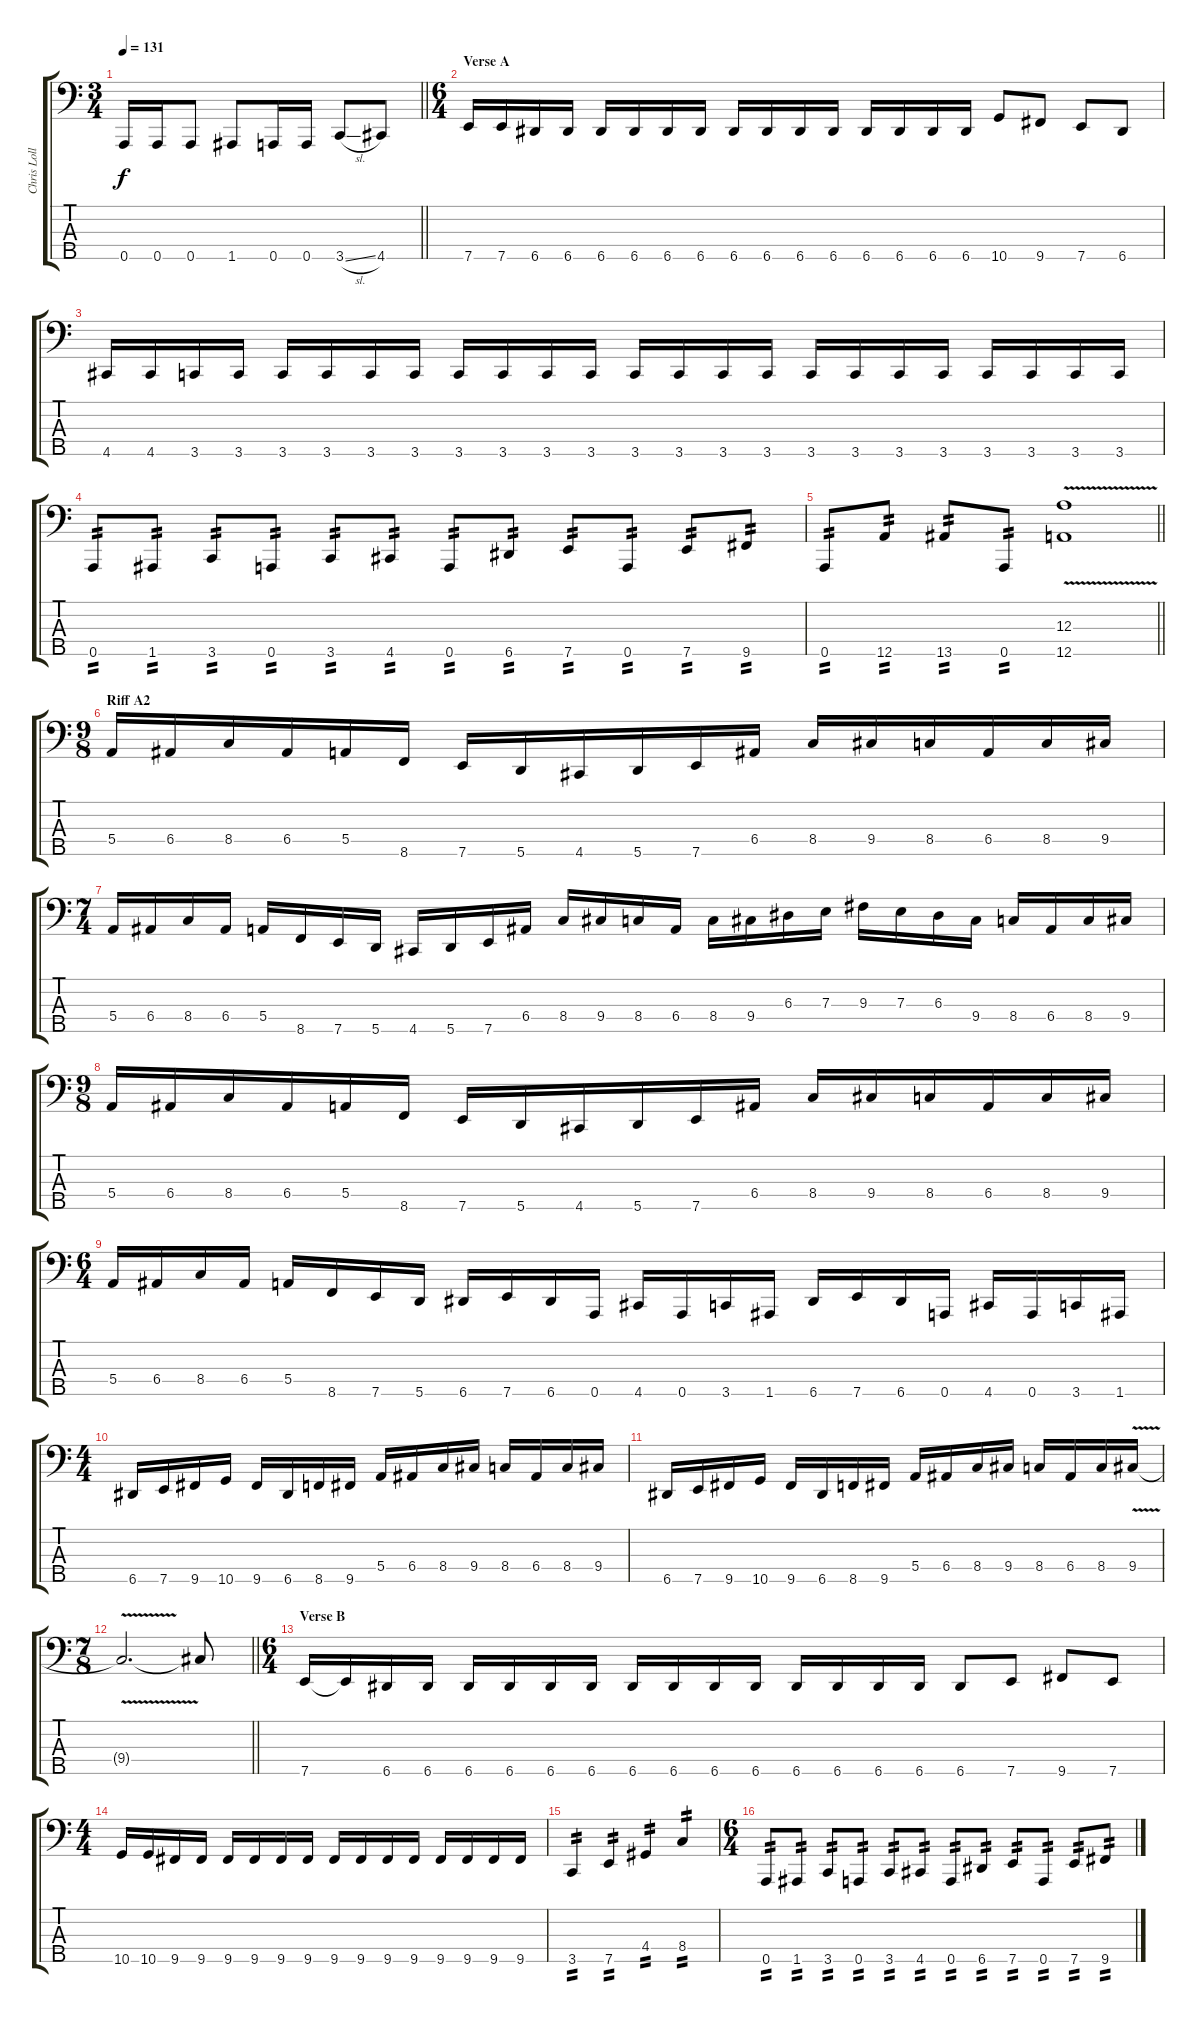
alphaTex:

\track ("Chris Lollis" "Chris Loll") {instrument electricbasspick}
\staff {score tabs}
\tuning (G2 D2 A1 E1 A0) {hide}
\ts (3 4)
\tempo 131
\clef f4
\barLineRight lightlight
\ks c
0.5.16{dy f} 0.5.16 0.5.8 1.5.8 0.5.16 0.5.16 3.5{sl}.8 4.5.8 |
\ts (6 4)
\section ("" "Verse A")
7.5.16 7.5.16 6.5.16 6.5.16 6.5.16 6.5.16 6.5.16 6.5.16 6.5.16 6.5.16 6.5.16 6.5.16 6.5.16 6.5.16 6.5.16 6.5.16 10.5.8 9.5.8 7.5.8 6.5.8 |
4.5.16 4.5.16 3.5.16 3.5.16 3.5.16 3.5.16 3.5.16 3.5.16 3.5.16 3.5.16 3.5.16 3.5.16 3.5.16 3.5.16 3.5.16 3.5.16 3.5.16 3.5.16 3.5.16 3.5.16 3.5.16 3.5.16 3.5.16 3.5.16 |
0.5.8{tp 2} 1.5.8{tp 2} 3.5.8{tp 2} 0.5.8{tp 2} 3.5.8{tp 2} 4.5.8{tp 2} 0.5.8{tp 2} 6.5.8{tp 2} 7.5.8{tp 2} 0.5.8{tp 2} 7.5.8{tp 2} 9.5.8{tp 2} |
\barLineRight lightlight
0.5.8{tp 2} 12.5.8{tp 2} 13.5.8{tp 2} 0.5.8{tp 2} (12.3 12.5{v}).1 |
\ts (9 8)
\section ("" "Riff A2")
5.4.16 6.4.16 8.4.16 6.4.16 5.4.16 8.5.16 7.5.16 5.5.16 4.5.16 5.5.16 7.5.16 6.4.16 8.4.16 9.4.16 8.4.16 6.4.16 8.4.16 9.4.16 |
\ts (7 4)
5.4.16 6.4.16 8.4.16 6.4.16 5.4.16 8.5.16 7.5.16 5.5.16 4.5.16 5.5.16 7.5.16 6.4.16 8.4.16 9.4.16 8.4.16 6.4.16 8.4.16 9.4.16 6.3.16 7.3.16 9.3.16 7.3.16 6.3.16 9.4.16 8.4.16 6.4.16 8.4.16 9.4.16 |
\ts (9 8)
5.4.16 6.4.16 8.4.16 6.4.16 5.4.16 8.5.16 7.5.16 5.5.16 4.5.16 5.5.16 7.5.16 6.4.16 8.4.16 9.4.16 8.4.16 6.4.16 8.4.16 9.4.16 |
\ts (6 4)
5.4.16 6.4.16 8.4.16 6.4.16 5.4.16 8.5.16 7.5.16 5.5.16 6.5.16 7.5.16 6.5.16 0.5.16 4.5.16 0.5.16 3.5.16 1.5.16 6.5.16 7.5.16 6.5.16 0.5.16 4.5.16 0.5.16 3.5.16 1.5.16 |
\ts (4 4)
6.5.16 7.5.16 9.5.16 10.5.16 9.5.16 6.5.16 8.5.16 9.5.16 5.4.16 6.4.16 8.4.16 9.4.16 8.4.16 6.4.16 8.4.16 9.4.16 |
6.5.16 7.5.16 9.5.16 10.5.16 9.5.16 6.5.16 8.5.16 9.5.16 5.4.16 6.4.16 8.4.16 9.4.16 8.4.16 6.4.16 8.4.16 9.4{v}.16 |
\ts (7 8)
\barLineRight lightlight
9.4{t}.2{d} 9.4{t}.8 |
\ts (6 4)
\section ("" "Verse B")
7.5.16 7.5{t}.16 6.5.16 6.5.16 6.5.16 6.5.16 6.5.16 6.5.16 6.5.16 6.5.16 6.5.16 6.5.16 6.5.16 6.5.16 6.5.16 6.5.16 6.5.8 7.5.8 9.5.8 7.5.8 |
\ts (4 4)
10.5.16 10.5.16 9.5.16 9.5.16 9.5.16 9.5.16 9.5.16 9.5.16 9.5.16 9.5.16 9.5.16 9.5.16 9.5.16 9.5.16 9.5.16 9.5.16 |
3.5.4{tp 2} 7.5.4{tp 2} 4.4.4{tp 2} 8.4.4{tp 2} |
\ts (6 4)
0.5.8{tp 2} 1.5.8{tp 2} 3.5.8{tp 2} 0.5.8{tp 2} 3.5.8{tp 2} 4.5.8{tp 2} 0.5.8{tp 2} 6.5.8{tp 2} 7.5.8{tp 2} 0.5.8{tp 2} 7.5.8{tp 2} 9.5.8{tp 2}
